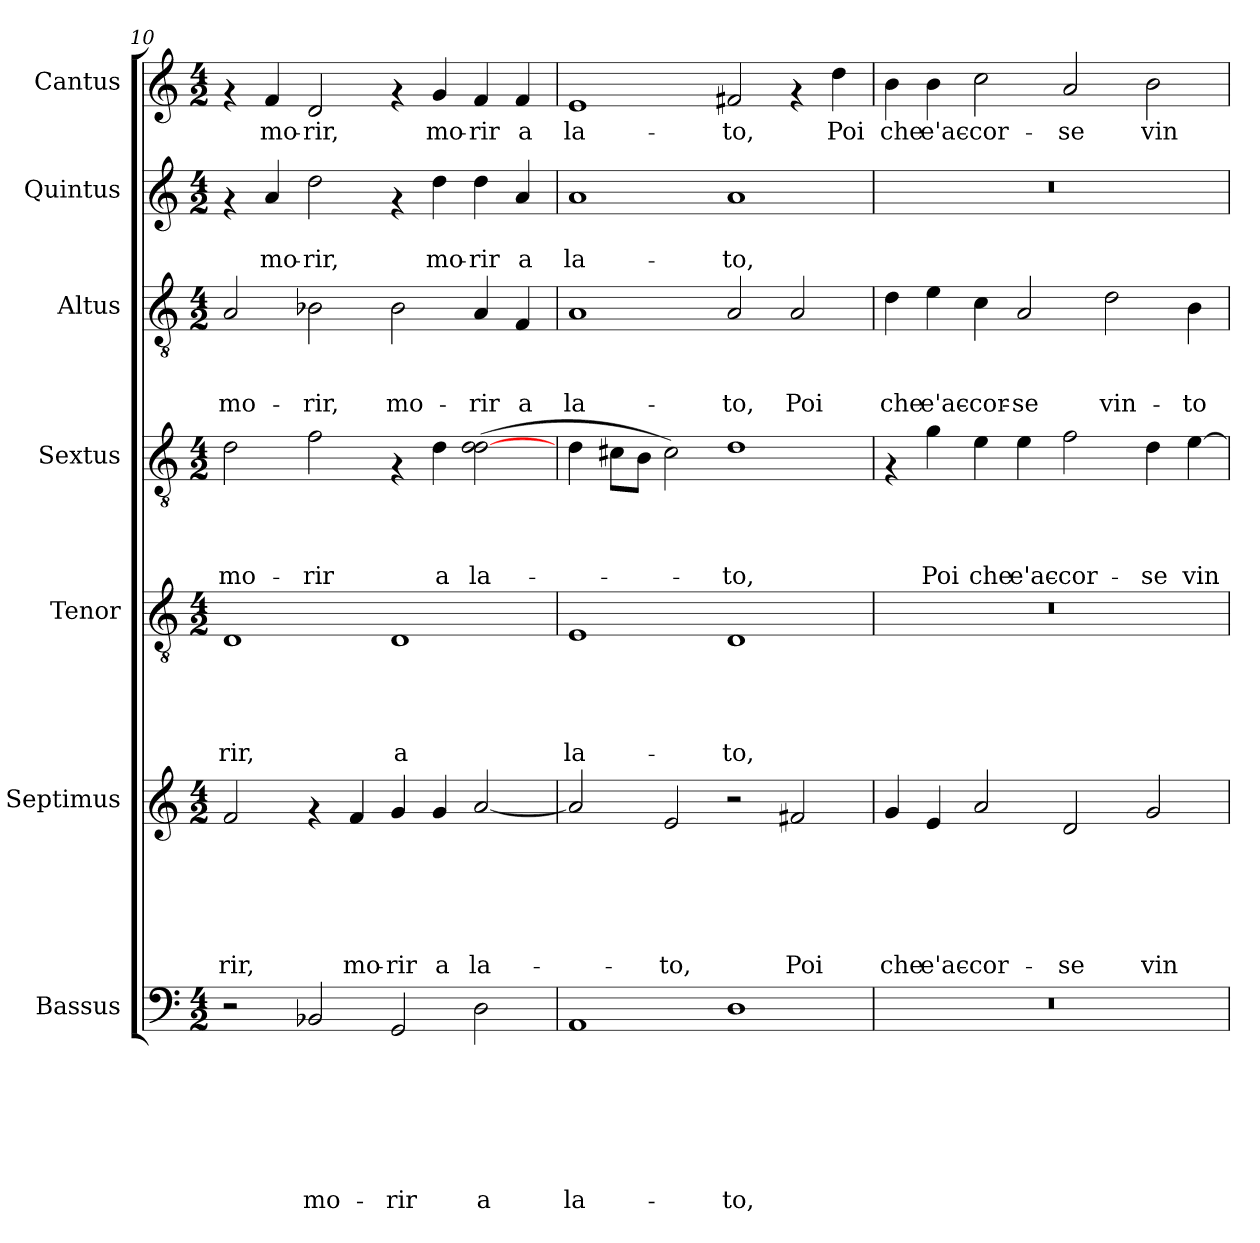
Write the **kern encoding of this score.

**kern	**text	**text	**text	**text	**text	**text	**text	**kern	**text	**text	**text	**text	**text	**text	**kern	**text	**text	**text	**text	**text	**kern	**text	**text	**text	**text	**kern	**text	**text	**text	**kern	**text	**text	**kern	**text
*part7	*part7	*part7	*part7	*part7	*part7	*part7	*part7	*part6	*part6	*part6	*part6	*part6	*part6	*part6	*part5	*part5	*part5	*part5	*part5	*part5	*part4	*part4	*part4	*part4	*part4	*part3	*part3	*part3	*part3	*part2	*part2	*part2	*part1	*part1
*staff7	*staff7	*staff7	*staff7	*staff7	*staff7	*staff7	*staff7	*staff6	*staff6	*staff6	*staff6	*staff6	*staff6	*staff6	*staff5	*staff5	*staff5	*staff5	*staff5	*staff5	*staff4	*staff4	*staff4	*staff4	*staff4	*staff3	*staff3	*staff3	*staff3	*staff2	*staff2	*staff2	*staff1	*staff1
*I"Bassus	*	*	*	*	*	*	*	*I"Septimus	*	*	*	*	*	*	*I"Tenor	*	*	*	*	*	*I"Sextus	*	*	*	*	*I"Altus	*	*	*	*I"Quintus	*	*	*I"Cantus	*
*clefF4	*	*	*	*	*	*	*	*clefG2	*	*	*	*	*	*	*clefGv2	*	*	*	*	*	*clefGv2	*	*	*	*	*clefGv2	*	*	*	*clefG2	*	*	*clefG2	*
*k[]	*	*	*	*	*	*	*	*k[]	*	*	*	*	*	*	*k[]	*	*	*	*	*	*k[]	*	*	*	*	*k[]	*	*	*	*k[]	*	*	*k[]	*
*C:	*	*	*	*	*	*	*	*C:	*	*	*	*	*	*	*C:	*	*	*	*	*	*C:	*	*	*	*	*C:	*	*	*	*C:	*	*	*C:	*
*M4/2	*	*	*	*	*	*	*	*M4/2	*	*	*	*	*	*	*M4/2	*	*	*	*	*	*M4/2	*	*	*	*	*M4/2	*	*	*	*M4/2	*	*	*M4/2	*
=10	=10	=10	=10	=10	=10	=10	=10	=10	=10	=10	=10	=10	=10	=10	=10	=10	=10	=10	=10	=10	=10	=10	=10	=10	=10	=10	=10	=10	=10	=10	=10	=10	=10	=10
!	!	!	!	!	!	!	!	!	!	!	!	!	!	!LO:LY:b	!	!	!	!	!	!LO:LY:b	!	!	!	!	!LO:LY:b	!	!	!	!LO:LY:b	!	!	!	!	!
2r	.	.	.	.	.	.	.	2f/	.	.	.	.	.	-rir,	1D	.	.	.	.	-rir,	2d\	.	.	.	mo-	2A/	.	.	mo-	4rf	.	.	4rf	.
!	!	!	!	!	!	!	!	!	!	!	!	!	!	!	!	!	!	!	!	!	!	!	!	!	!	!	!	!	!	!	!	!LO:LY:b	!	!LO:LY:b
.	.	.	.	.	.	.	.	.	.	.	.	.	.	.	.	.	.	.	.	.	.	.	.	.	.	.	.	.	.	4a/	.	mo-	4f/	mo-
!	!	!	!	!	!	!	!LO:LY:b	!	!	!	!	!	!	!	!	!	!	!	!	!	!	!	!	!	!LO:LY:b	!	!	!	!LO:LY:b	!	!	!LO:LY:b	!	!LO:LY:b
2BB-X/	.	.	.	.	.	.	mo-	4rf	.	.	.	.	.	.	.	.	.	.	.	.	2f\	.	.	.	-rir	2B-X\	.	.	-rir,	2dd\	.	-rir,	2d/	-rir,
!	!	!	!	!	!	!	!	!	!	!	!	!	!	!LO:LY:b	!	!	!	!	!	!	!	!	!	!	!	!	!	!	!	!	!	!	!	!
.	.	.	.	.	.	.	.	4f/	.	.	.	.	.	mo-	.	.	.	.	.	.	.	.	.	.	.	.	.	.	.	.	.	.	.	.
!	!	!	!	!	!	!	!LO:LY:b	!	!	!	!	!	!	!LO:LY:b	!	!	!	!	!	!LO:LY:b	!	!	!	!	!	!	!	!	!LO:LY:b	!	!	!	!	!
2GG/	.	.	.	.	.	.	-rir	4g/	.	.	.	.	.	-rir	1D	.	.	.	.	a	4rF	.	.	.	.	2B-\	.	.	mo-	4rf	.	.	4rf	.
!	!	!	!	!	!	!	!	!	!	!	!	!	!	!LO:LY:b	!	!	!	!	!	!	!	!	!	!	!LO:LY:b	!	!	!	!	!	!	!LO:LY:b	!	!LO:LY:b
.	.	.	.	.	.	.	.	4g/	.	.	.	.	.	a	.	.	.	.	.	.	4d\	.	.	.	a	.	.	.	.	4dd\	.	mo-	4g/	mo-
!	!	!	!	!	!	!	!LO:LY:b	!	!	!	!	!	!	!LO:LY:b	!	!	!	!	!	!	!	!	!	!	!LO:LY:b	!	!	!	!LO:LY:b	!	!	!LO:LY:b	!	!LO:LY:b
2D\	.	.	.	.	.	.	a	[<2a/	.	.	.	.	.	la-	.	.	.	.	.	.	(>2d\ [>2d\	.	.	.	la-	4A/	.	.	-rir	4dd\	.	-rir	4f/	-rir
!	!	!	!	!	!	!	!	!	!	!	!	!	!	!	!	!	!	!	!	!	!	!	!	!	!	!	!	!	!LO:LY:b	!	!	!LO:LY:b	!	!LO:LY:b
.	.	.	.	.	.	.	.	.	.	.	.	.	.	.	.	.	.	.	.	.	.	.	.	.	.	4F/	.	.	a	4a/	.	a	4f/	a
=11	=11	=11	=11	=11	=11	=11	=11	=11	=11	=11	=11	=11	=11	=11	=11	=11	=11	=11	=11	=11	=11	=11	=11	=11	=11	=11	=11	=11	=11	=11	=11	=11	=11	=11
!	!	!	!	!	!	!	!LO:LY:b	!	!	!	!	!	!	!	!	!	!	!	!	!LO:LY:b	!	!	!	!	!	!	!	!	!LO:LY:b	!	!	!LO:LY:b	!	!LO:LY:b
1AA	.	.	.	.	.	.	la-	2a/]	.	.	.	.	.	.	1E	.	.	.	.	la-	4d\	.	.	.	.	1A	.	.	la-	1a	.	la-	1e	la-
.	.	.	.	.	.	.	.	.	.	.	.	.	.	.	.	.	.	.	.	.	8c#X\L	.	.	.	.	.	.	.	.	.	.	.	.	.
.	.	.	.	.	.	.	.	.	.	.	.	.	.	.	.	.	.	.	.	.	8B\J	.	.	.	.	.	.	.	.	.	.	.	.	.
!	!	!	!	!	!	!	!	!	!	!	!	!	!	!LO:LY:b	!	!	!	!	!	!	!	!	!	!	!	!	!	!	!	!	!	!	!	!
.	.	.	.	.	.	.	.	2e/	.	.	.	.	.	-to,	.	.	.	.	.	.	2c#\)	.	.	.	.	.	.	.	.	.	.	.	.	.
!	!	!	!	!	!	!	!LO:LY:b	!	!	!	!	!	!	!	!	!	!	!	!	!LO:LY:b	!	!	!	!	!LO:LY:b	!	!	!	!LO:LY:b	!	!	!LO:LY:b	!	!LO:LY:b
1D	.	.	.	.	.	.	-to,	2r	.	.	.	.	.	.	1D	.	.	.	.	-to,	1d	.	.	.	-to,	2A/	.	.	-to,	1a	.	-to,	2f#X/	-to,
!	!	!	!	!	!	!	!	!	!	!	!	!	!	!LO:LY:b	!	!	!	!	!	!	!	!	!	!	!	!	!	!	!LO:LY:b	!	!	!	!	!
.	.	.	.	.	.	.	.	2f#X/	.	.	.	.	.	Poi	.	.	.	.	.	.	.	.	.	.	.	2A/	.	.	Poi	.	.	.	4rf	.
!	!	!	!	!	!	!	!	!	!	!	!	!	!	!	!	!	!	!	!	!	!	!	!	!	!	!	!	!	!	!	!	!	!	!LO:LY:b
.	.	.	.	.	.	.	.	.	.	.	.	.	.	.	.	.	.	.	.	.	.	.	.	.	.	.	.	.	.	.	.	.	4dd\	Poi
!!LO:PB:g=z
=12	=12	=12	=12	=12	=12	=12	=12	=12	=12	=12	=12	=12	=12	=12	=12	=12	=12	=12	=12	=12	=12	=12	=12	=12	=12	=12	=12	=12	=12	=12	=12	=12	=12	=12
!	!	!	!	!	!	!	!	!	!	!	!	!	!	!LO:LY:b	!	!	!	!	!	!	!	!	!	!	!	!	!	!	!LO:LY:b	!	!	!	!	!LO:LY:b
0r	.	.	.	.	.	.	.	4g/	.	.	.	.	.	che	0r	.	.	.	.	.	4rF	.	.	.	.	4d\	.	.	che	0r	.	.	4b\	che
!	!	!	!	!	!	!	!	!	!	!	!	!	!	!LO:LY:b	!	!	!	!	!	!	!	!	!	!	!LO:LY:b	!	!	!	!LO:LY:b	!	!	!	!	!LO:LY:b
.	.	.	.	.	.	.	.	4e/	.	.	.	.	.	e'ac-	.	.	.	.	.	.	4g\	.	.	.	Poi	4e\	.	.	e'ac-	.	.	.	4b\	e'ac-
!	!	!	!	!	!	!	!	!	!	!	!	!	!	!LO:LY:b	!	!	!	!	!	!	!	!	!	!	!LO:LY:b	!	!	!	!LO:LY:b	!	!	!	!	!LO:LY:b
.	.	.	.	.	.	.	.	2a/	.	.	.	.	.	-cor-	.	.	.	.	.	.	4e\	.	.	.	che	4c\	.	.	-cor-	.	.	.	2cc\	-cor-
!	!	!	!	!	!	!	!	!	!	!	!	!	!	!	!	!	!	!	!	!	!	!	!	!	!LO:LY:b	!	!	!	!LO:LY:b	!	!	!	!	!
.	.	.	.	.	.	.	.	.	.	.	.	.	.	.	.	.	.	.	.	.	4e\	.	.	.	e'ac-	2A/	.	.	-se	.	.	.	.	.
!	!	!	!	!	!	!	!	!	!	!	!	!	!	!LO:LY:b	!	!	!	!	!	!	!	!	!	!	!LO:LY:b	!	!	!	!	!	!	!	!	!LO:LY:b
.	.	.	.	.	.	.	.	2d/	.	.	.	.	.	-se	.	.	.	.	.	.	2f\	.	.	.	-cor-	.	.	.	.	.	.	.	2a/	-se
!	!	!	!	!	!	!	!	!	!	!	!	!	!	!	!	!	!	!	!	!	!	!	!	!	!	!	!	!	!LO:LY:b	!	!	!	!	!
.	.	.	.	.	.	.	.	.	.	.	.	.	.	.	.	.	.	.	.	.	.	.	.	.	.	2d\	.	.	vin-	.	.	.	.	.
!	!	!	!	!	!	!	!	!	!	!	!	!	!	!LO:LY:b	!	!	!	!	!	!	!	!	!	!	!LO:LY:b	!	!	!	!	!	!	!	!	!LO:LY:b
.	.	.	.	.	.	.	.	2g/	.	.	.	.	.	vin-	.	.	.	.	.	.	4d\	.	.	.	-se	.	.	.	.	.	.	.	2b\	vin-
!	!	!	!	!	!	!	!	!	!	!	!	!	!	!	!	!	!	!	!	!	!	!	!	!	!LO:LY:b	!	!	!	!LO:LY:b	!	!	!	!	!
.	.	.	.	.	.	.	.	.	.	.	.	.	.	.	.	.	.	.	.	.	[>4e\	.	.	.	vin-	4B\	.	.	-to	.	.	.	.	.
=	=	=	=	=	=	=	=	=	=	=	=	=	=	=	=	=	=	=	=	=	=	=	=	=	=	=	=	=	=	=	=	=	=	=
*-	*-	*-	*-	*-	*-	*-	*-	*-	*-	*-	*-	*-	*-	*-	*-	*-	*-	*-	*-	*-	*-	*-	*-	*-	*-	*-	*-	*-	*-	*-	*-	*-	*-	*-
